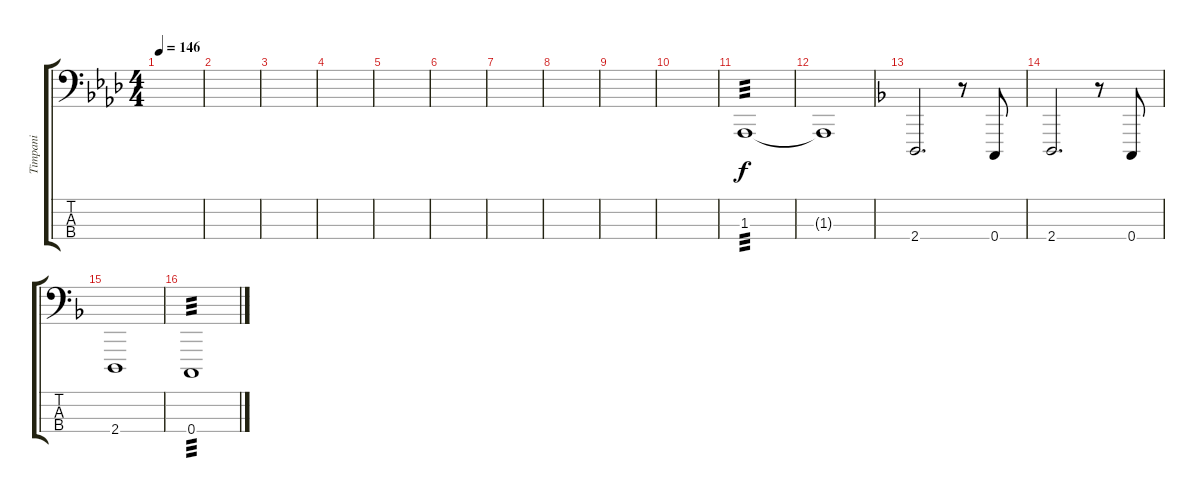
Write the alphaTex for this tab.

\track ("Timpani" "Timpani") {instrument timpani}
\staff {score tabs}
\tuning (A2 D2 G1 C1) {hide}
\ts (4 4)
\tempo 146
\clef f4
\ks fminor
|
|
|
|
|
|
|
|
|
|
1.3.1{tp 3 dy f} |
1.3{t}.1 |
\ks dminor
2.4.2{d} r.8 0.4.8 |
2.4.2{d} r.8 0.4.8 |
2.4.1 |
0.4.1{tp 3}
